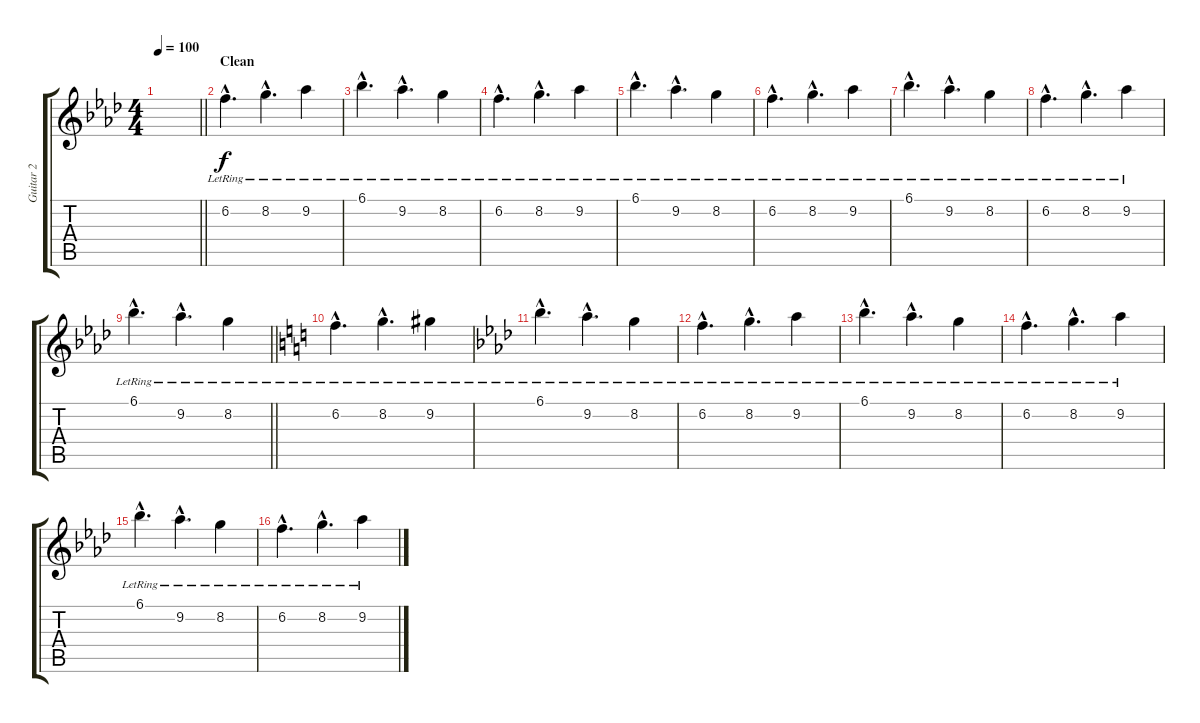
\track ("Guitar 2" "Guitar 2") {instrument acousticguitarnylon}
\staff {score tabs}
\tuning (E4 B3 G3 D3 A2 E2) {hide}
\ts (4 4)
\tempo 100
\clef g2
\barLineRight lightlight
\ks ab
|
\section ("" "Clean")
6.2{hac lr}.4{d} 8.2{hac lr}.4{d} 9.2{lr}.4 |
6.1{hac lr}.4{d} 9.2{hac lr}.4{d} 8.2{lr}.4 |
6.2{hac lr}.4{d} 8.2{hac lr}.4{d} 9.2{lr}.4 |
6.1{hac lr}.4{d} 9.2{hac lr}.4{d} 8.2{lr}.4 |
6.2{hac lr}.4{d} 8.2{hac lr}.4{d} 9.2{lr}.4 |
6.1{hac lr}.4{d} 9.2{hac lr}.4{d} 8.2{lr}.4 |
6.2{hac lr}.4{d} 8.2{hac lr}.4{d} 9.2{lr}.4 |
\barLineRight lightlight
6.1{hac lr}.4{d} 9.2{hac lr}.4{d} 8.2{lr}.4 |
\ks c
6.2{hac lr}.4{d} 8.2{hac lr}.4{d} 9.2{lr}.4 |
\ks ab
6.1{hac lr}.4{d} 9.2{hac lr}.4{d} 8.2{lr}.4 |
6.2{hac lr}.4{d} 8.2{hac lr}.4{d} 9.2{lr}.4 |
6.1{hac lr}.4{d} 9.2{hac lr}.4{d} 8.2{lr}.4 |
6.2{hac lr}.4{d} 8.2{hac lr}.4{d} 9.2{lr}.4 |
6.1{hac lr}.4{d} 9.2{hac lr}.4{d} 8.2{lr}.4 |
6.2{hac lr}.4{d} 8.2{hac lr}.4{d} 9.2{lr}.4
